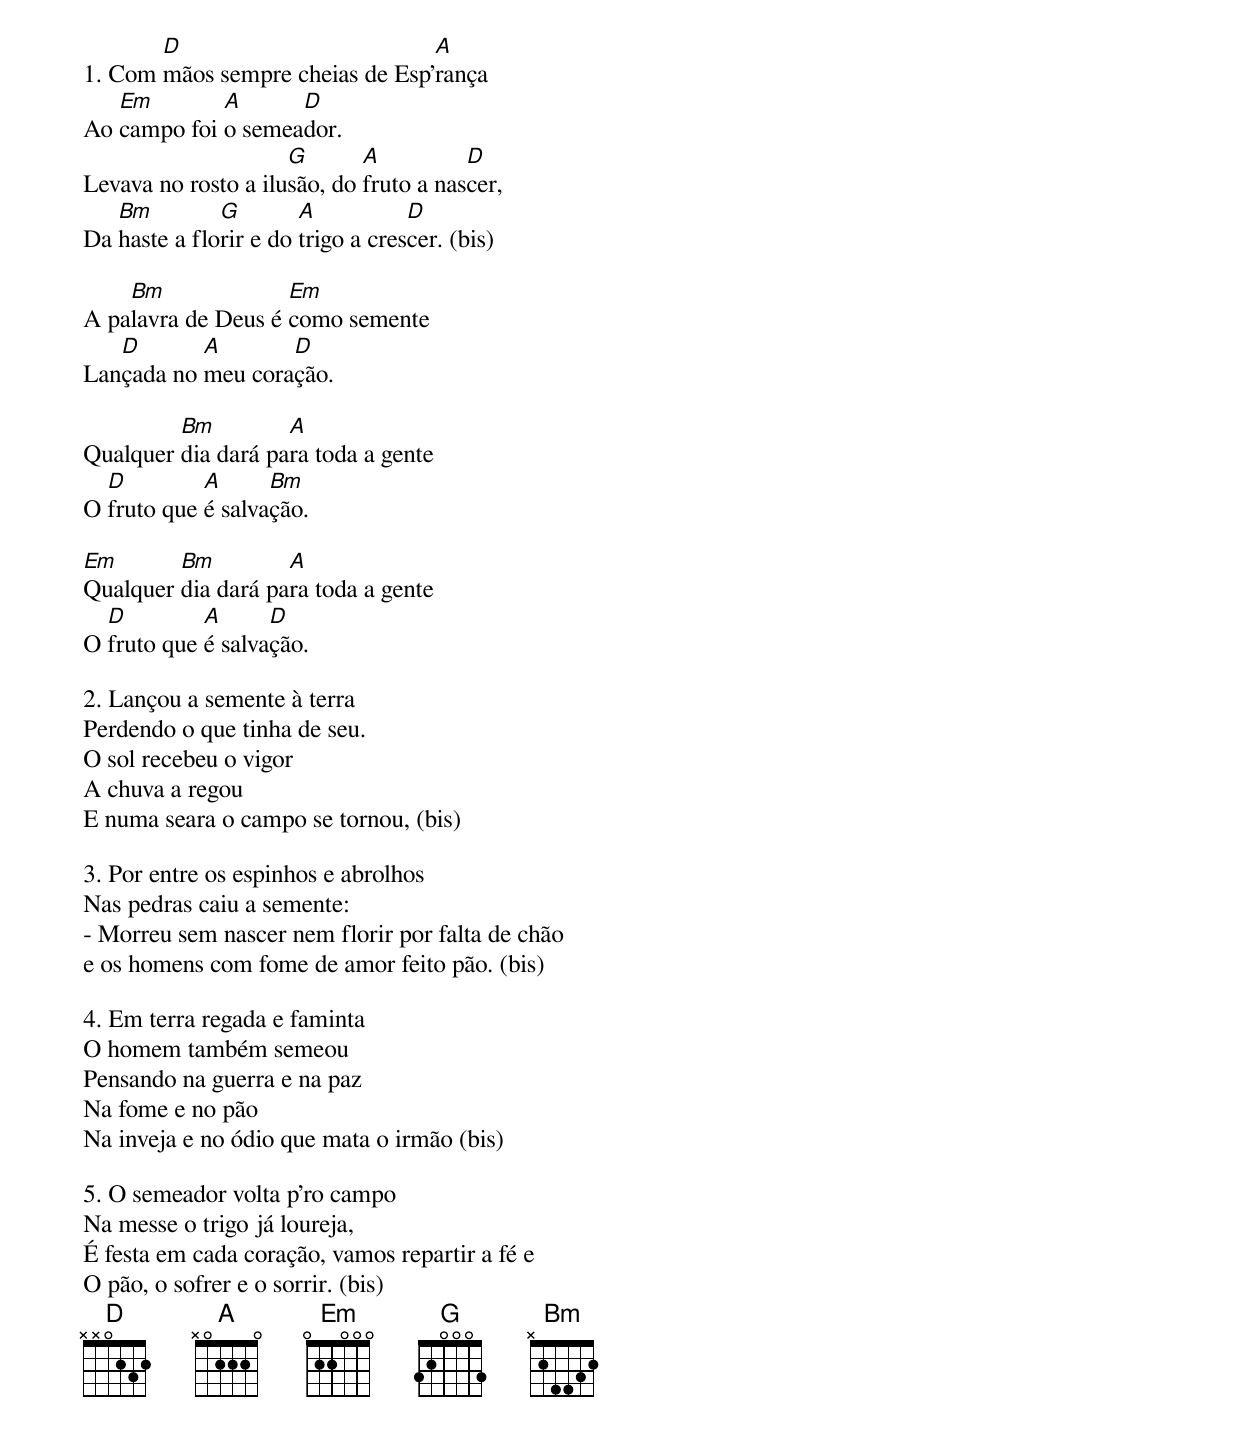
       D                         A
1. Com mãos sempre cheias de Esp'rança
   Em        A      D
Ao campo foi o semeador.
                     G       A          D
Levava no rosto a ilusão, do fruto a nascer,
   Bm         G        A           D
Da haste a florir e do trigo a crescer. (bis)

    Bm              Em
A palavra de Deus é como semente
   D       A       D
Lançada no meu coração.

         Bm         A
Qualquer dia dará para toda a gente
  D         A      Bm
O fruto que é salvação.

Em       Bm         A
Qualquer dia dará para toda a gente
  D         A      D
O fruto que é salvação.

2. Lançou a semente à terra
Perdendo o que tinha de seu.
O sol recebeu o vigor
A chuva a regou
E numa seara o campo se tornou, (bis)

3. Por entre os espinhos e abrolhos
Nas pedras caiu a semente:
- Morreu sem nascer nem florir por falta de chão
e os homens com fome de amor feito pão. (bis)

4. Em terra regada e faminta
O homem também semeou
Pensando na guerra e na paz
Na fome e no pão
Na inveja e no ódio que mata o irmão (bis)

5. O semeador volta p'ro campo
Na messe o trigo já loureja,
É festa em cada coração, vamos repartir a fé e
O pão, o sofrer e o sorrir. (bis)
